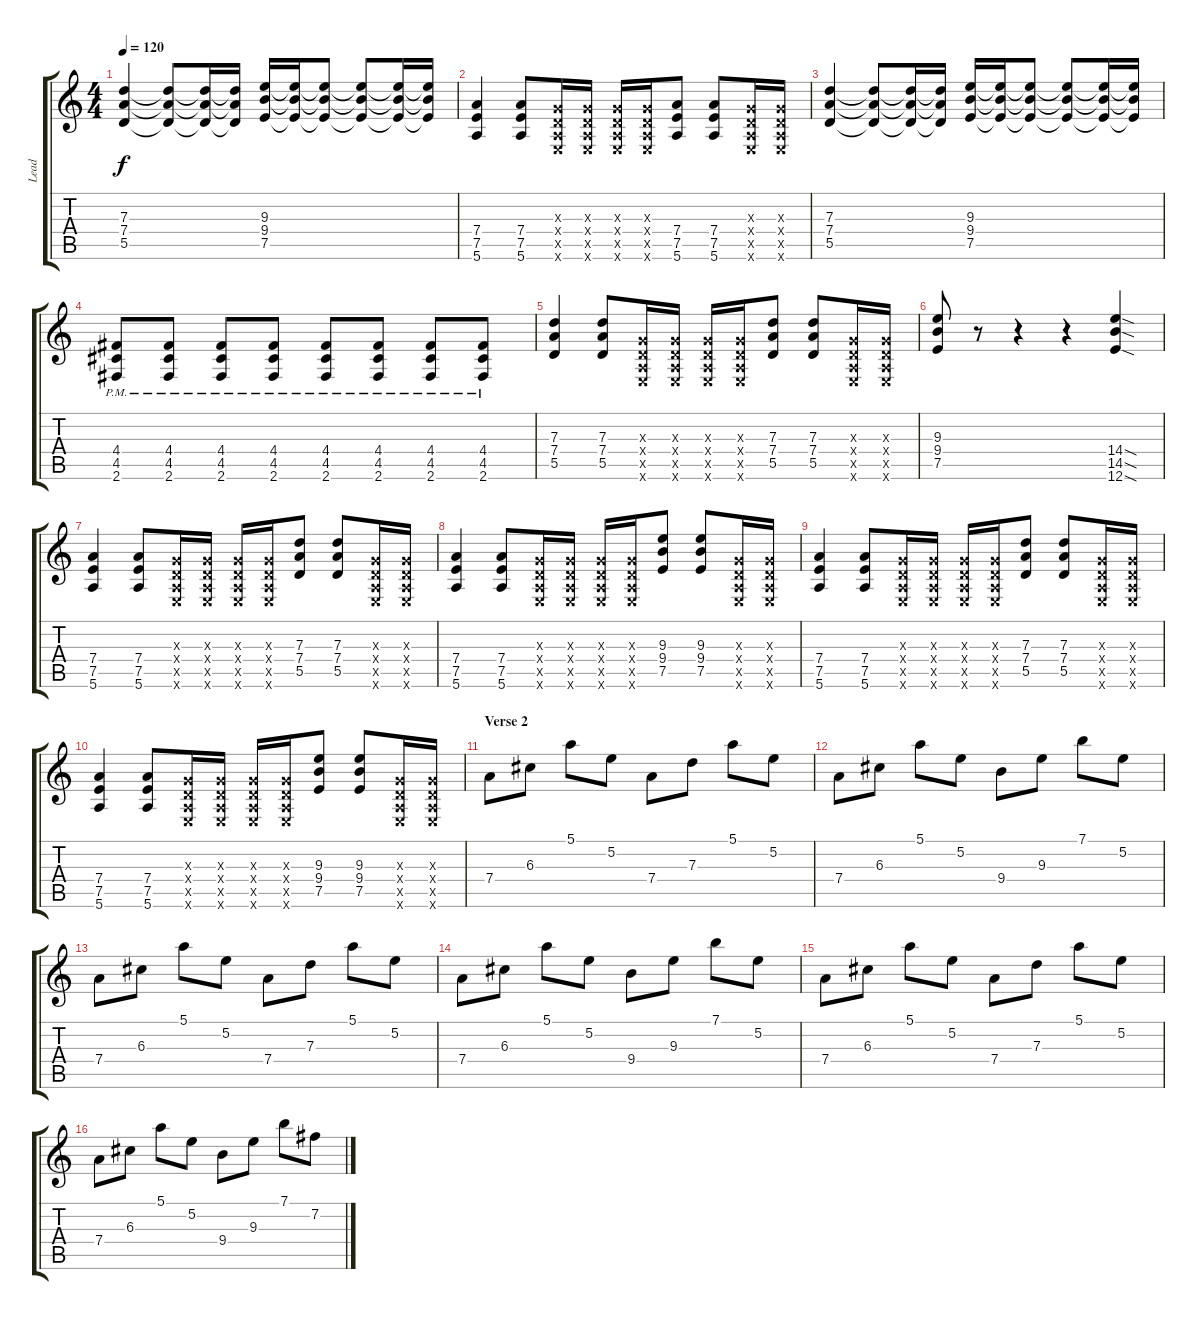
\track ("Lead" "Lead") {instrument distortionguitar}
\staff {score tabs}
\tuning (E4 B3 G3 D3 A2 E2) {hide}
\ts (4 4)
\tempo 120
\clef g2
\ks c
(7.3 7.4 5.5).4{dy f} (7.3{t} 7.4{t} 5.5{t}).8 (7.3{t} 7.4{t} 5.5{t}).16 (7.3{t} 7.4{t} 5.5{t}).16 (9.3 9.4 7.5).16 (9.3{t} 9.4{t} 7.5{t}).16 (9.3{t} 9.4{t} 7.5{t}).8 (9.3{t} 9.4{t} 7.5{t}).8 (9.3{t} 9.4{t} 7.5{t}).16 (9.3{t} 9.4{t} 7.5{t}).16 |
(7.4 7.5 5.6).4 (7.4 7.5 5.6).8 (0.3{x} 0.4{x} 0.5{x} 0.6{x}).16 (0.3{x} 0.4{x} 0.5{x} 0.6{x}).16 (0.3{x} 0.4{x} 0.5{x} 0.6{x}).16 (0.3{x} 0.4{x} 0.5{x} 0.6{x}).16 (7.4 7.5 5.6).8 (7.4 7.5 5.6).8 (0.3{x} 0.4{x} 0.5{x} 0.6{x}).16 (0.3{x} 0.4{x} 0.5{x} 0.6{x}).16 |
(7.3 7.4 5.5).4 (7.3{t} 7.4{t} 5.5{t}).8 (7.3{t} 7.4{t} 5.5{t}).16 (7.3{t} 7.4{t} 5.5{t}).16 (9.3 9.4 7.5).16 (9.3{t} 9.4{t} 7.5{t}).16 (9.3{t} 9.4{t} 7.5{t}).8 (9.3{t} 9.4{t} 7.5{t}).8 (9.3{t} 9.4{t} 7.5{t}).16 (9.3{t} 9.4{t} 7.5{t}).16 |
(4.4 4.5 2.6{pm}).8 (4.4 4.5 2.6{pm}).8 (4.4 4.5 2.6{pm}).8 (4.4 4.5 2.6{pm}).8 (4.4 4.5 2.6{pm}).8 (4.4 4.5 2.6{pm}).8 (4.4 4.5 2.6{pm}).8 (4.4 4.5 2.6{pm}).8 |
(7.3 7.4 5.5).4 (7.3 7.4 5.5).8 (0.3{x} 0.4{x} 0.5{x} 0.6{x}).16 (0.3{x} 0.4{x} 0.5{x} 0.6{x}).16 (0.3{x} 0.4{x} 0.5{x} 0.6{x}).16 (0.3{x} 0.4{x} 0.5{x} 0.6{x}).16 (7.3 7.4 5.5).8 (7.3 7.4 5.5).8 (0.3{x} 0.4{x} 0.5{x} 0.6{x}).16 (0.3{x} 0.4{x} 0.5{x} 0.6{x}).16 |
(9.3 9.4 7.5).8 r.8 r.4 r.4 (14.4{sod} 14.5{sod} 12.6{sod}).4 |
(7.4 7.5 5.6).4 (7.4 7.5 5.6).8 (0.3{x} 0.4{x} 0.5{x} 0.6{x}).16 (0.3{x} 0.4{x} 0.5{x} 0.6{x}).16 (0.3{x} 0.4{x} 0.5{x} 0.6{x}).16 (0.3{x} 0.4{x} 0.5{x} 0.6{x}).16 (7.3 7.4 5.5).8 (7.3 7.4 5.5).8 (0.3{x} 0.4{x} 0.5{x} 0.6{x}).16 (0.3{x} 0.4{x} 0.5{x} 0.6{x}).16 |
(7.4 7.5 5.6).4 (7.4 7.5 5.6).8 (0.3{x} 0.4{x} 0.5{x} 0.6{x}).16 (0.3{x} 0.4{x} 0.5{x} 0.6{x}).16 (0.3{x} 0.4{x} 0.5{x} 0.6{x}).16 (0.3{x} 0.4{x} 0.5{x} 0.6{x}).16 (9.3 9.4 7.5).8 (9.3 9.4 7.5).8 (0.3{x} 0.4{x} 0.5{x} 0.6{x}).16 (0.3{x} 0.4{x} 0.5{x} 0.6{x}).16 |
(7.4 7.5 5.6).4 (7.4 7.5 5.6).8 (0.3{x} 0.4{x} 0.5{x} 0.6{x}).16 (0.3{x} 0.4{x} 0.5{x} 0.6{x}).16 (0.3{x} 0.4{x} 0.5{x} 0.6{x}).16 (0.3{x} 0.4{x} 0.5{x} 0.6{x}).16 (7.3 7.4 5.5).8 (7.3 7.4 5.5).8 (0.3{x} 0.4{x} 0.5{x} 0.6{x}).16 (0.3{x} 0.4{x} 0.5{x} 0.6{x}).16 |
(7.4 7.5 5.6).4 (7.4 7.5 5.6).8 (0.3{x} 0.4{x} 0.5{x} 0.6{x}).16 (0.3{x} 0.4{x} 0.5{x} 0.6{x}).16 (0.3{x} 0.4{x} 0.5{x} 0.6{x}).16 (0.3{x} 0.4{x} 0.5{x} 0.6{x}).16 (9.3 9.4 7.5).8 (9.3 9.4 7.5).8 (0.3{x} 0.4{x} 0.5{x} 0.6{x}).16 (0.3{x} 0.4{x} 0.5{x} 0.6{x}).16 |
\section ("" "Verse 2")
7.4.8{volume 11} 6.3.8 5.1.8 5.2.8 7.4.8 7.3.8 5.1.8 5.2.8 |
7.4.8 6.3.8 5.1.8 5.2.8 9.4.8 9.3.8 7.1.8 5.2.8 |
7.4.8 6.3.8 5.1.8 5.2.8 7.4.8 7.3.8 5.1.8 5.2.8 |
7.4.8 6.3.8 5.1.8 5.2.8 9.4.8 9.3.8 7.1.8 5.2.8 |
7.4.8 6.3.8 5.1.8 5.2.8 7.4.8 7.3.8 5.1.8 5.2.8 |
7.4.8 6.3.8 5.1.8 5.2.8 9.4.8 9.3.8 7.1.8 7.2.8
